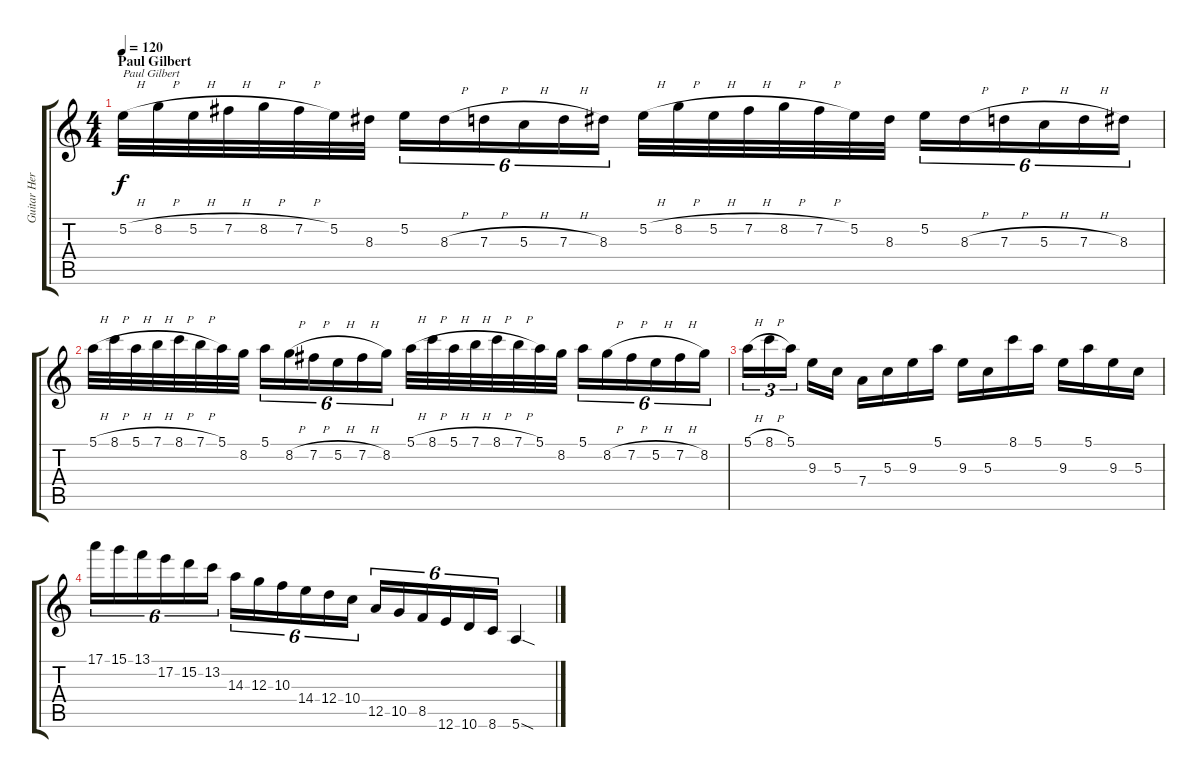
\track ("Guitar Heros" "Guitar Her") {instrument overdrivenguitar}
\staff {score tabs}
\tuning (E4 B3 G3 D3 A2 E2) {hide}
\ts (4 4)
\section ("" "Paul Gilbert")
\tempo 120
\clef g2
\ks c
5.2{h}.32{txt "Paul Gilbert" dy f instrument overdrivenguitar} 8.2{h}.32 5.2{h}.32 7.2{h}.32 8.2{h}.32 7.2{h}.32 5.2.32 8.3.32 5.2.16{tu (6 4)} 8.3{h}.16{tu (6 4)} 7.3{h}.16{tu (6 4)} 5.3{h}.16{tu (6 4)} 7.3{h}.16{tu (6 4)} 8.3.16{tu (6 4)} 5.2{h}.32 8.2{h}.32 5.2{h}.32 7.2{h}.32 8.2{h}.32 7.2{h}.32 5.2.32 8.3.32 5.2.16{tu (6 4)} 8.3{h}.16{tu (6 4)} 7.3{h}.16{tu (6 4)} 5.3{h}.16{tu (6 4)} 7.3{h}.16{tu (6 4)} 8.3.16{tu (6 4)} |
5.1{h}.32 8.1{h}.32 5.1{h}.32 7.1{h}.32 8.1{h}.32 7.1{h}.32 5.1.32 8.2.32 5.1.16{tu (6 4)} 8.2{h}.16{tu (6 4)} 7.2{h}.16{tu (6 4)} 5.2{h}.16{tu (6 4)} 7.2{h}.16{tu (6 4)} 8.2.16{tu (6 4)} 5.1{h}.32 8.1{h}.32 5.1{h}.32 7.1{h}.32 8.1{h}.32 7.1{h}.32 5.1.32 8.2.32 5.1.16{tu (6 4)} 8.2{h}.16{tu (6 4)} 7.2{h}.16{tu (6 4)} 5.2{h}.16{tu (6 4)} 7.2{h}.16{tu (6 4)} 8.2.16{tu (6 4)} |
5.1{h}.16{tu (3 2)} 8.1{h}.16{tu (3 2)} 5.1.16{tu (3 2)} 9.3.16 5.3.16 7.4.16 5.3.16 9.3.16 5.1.16 9.3.16 5.3.16 8.1.16 5.1.16 9.3.16 5.1.16 9.3.16 5.3.16 |
17.1.16{tu (6 4)} 15.1.16{tu (6 4)} 13.1.16{tu (6 4)} 17.2.16{tu (6 4)} 15.2.16{tu (6 4)} 13.2.16{tu (6 4)} 14.3.16{tu (6 4)} 12.3.16{tu (6 4)} 10.3.16{tu (6 4)} 14.4.16{tu (6 4)} 12.4.16{tu (6 4)} 10.4.16{tu (6 4)} 12.5.16{tu (6 4)} 10.5.16{tu (6 4)} 8.5.16{tu (6 4)} 12.6.16{tu (6 4)} 10.6.16{tu (6 4)} 8.6.16{tu (6 4)} 5.6{sod}.4
